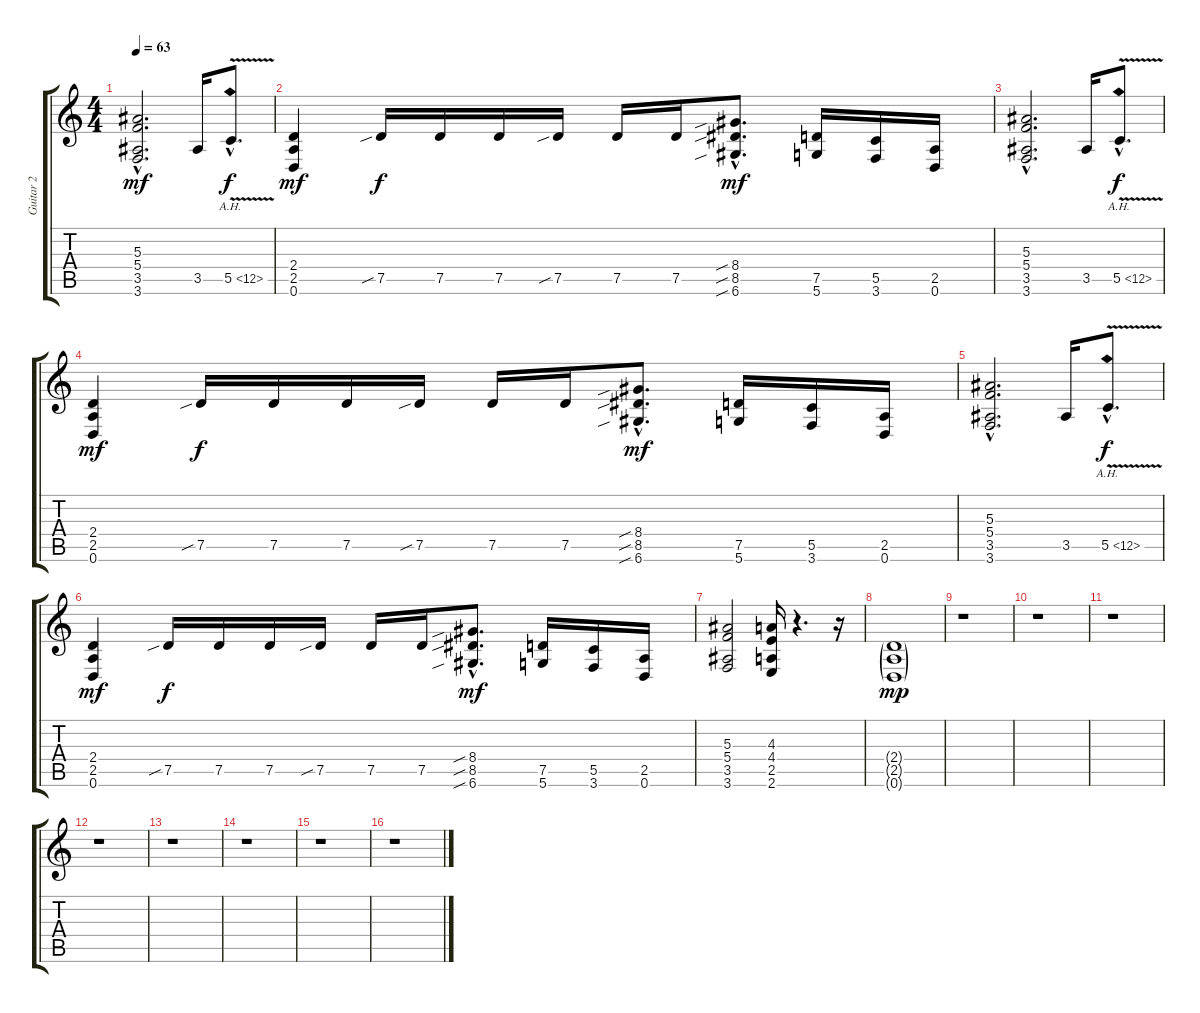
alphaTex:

\track ("Guitar 2" "Guitar 2") {instrument distortionguitar}
\staff {score tabs}
\tuning (D4 A3 F3 C3 G2 D2) {hide}
\ts (4 4)
\tempo 63
\clef g2
\ks c
(5.3{hac} 5.4{hac} 3.5{hac} 3.6{hac}).2{d dy mf} 3.5.16 5.5{ah 7 v hac}.8{d dy f} |
(2.4 2.5 0.6).4{dy mf} 7.5{sib}.16{dy f} 7.5.16 7.5.16 7.5{sib}.16 7.5.16 7.5.16 (8.4{sib hac} 8.5{sib hac} 6.6{sib hac}).8{d dy mf} (7.5 5.6).16 (5.5 3.6).16 (2.5 0.6).16 |
(5.3{hac} 5.4{hac} 3.5{hac} 3.6{hac}).2{d} 3.5.16 5.5{ah 7 v hac}.8{d dy f} |
(2.4 2.5 0.6).4{dy mf} 7.5{sib}.16{dy f} 7.5.16 7.5.16 7.5{sib}.16 7.5.16 7.5.16 (8.4{sib hac} 8.5{sib hac} 6.6{sib hac}).8{d dy mf} (7.5 5.6).16 (5.5 3.6).16 (2.5 0.6).16 |
(5.3{hac} 5.4{hac} 3.5{hac} 3.6{hac}).2{d} 3.5.16 5.5{ah 7 v hac}.8{d dy f} |
(2.4 2.5 0.6).4{dy mf} 7.5{sib}.16{dy f} 7.5.16 7.5.16 7.5{sib}.16 7.5.16 7.5.16 (8.4{sib hac} 8.5{sib hac} 6.6{sib hac}).8{d dy mf} (7.5 5.6).16 (5.5 3.6).16 (2.5 0.6).16 |
(5.3 5.4 3.5 3.6).2 (4.3 4.4 2.5 2.6).16 r.4{d} r.16 |
(2.4{g} 2.5{g} 0.6{g}).1{dy mp} |
r.1 |
r.1 |
r.1 |
r.1 |
r.1 |
r.1 |
r.1 |
r.1
